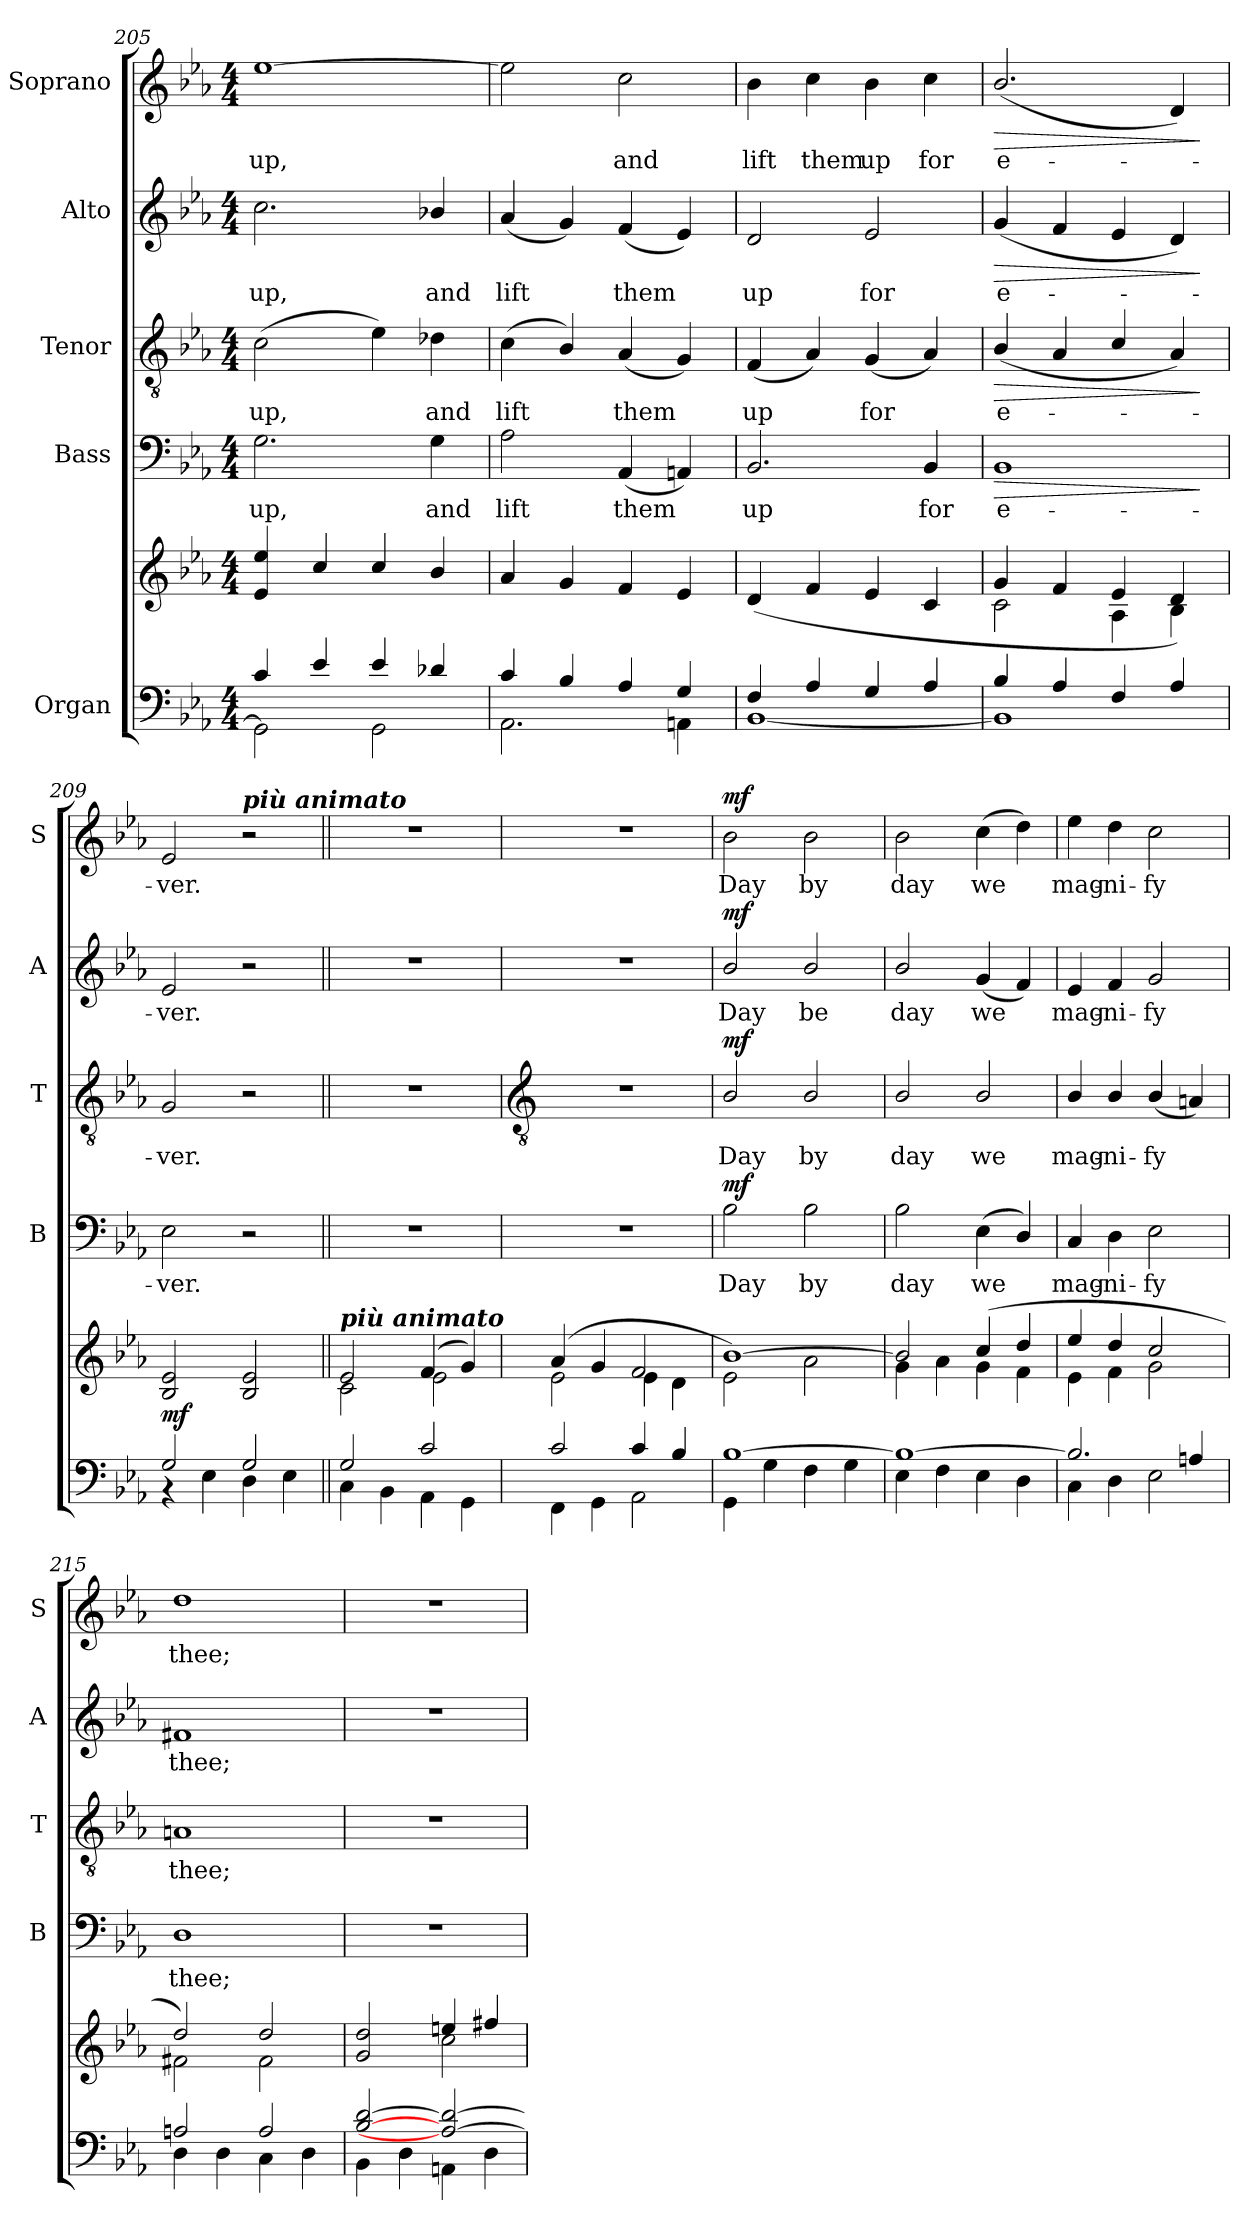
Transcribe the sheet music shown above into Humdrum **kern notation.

**kern	**kern	**dynam	**kern	**text	**dynam	**kern	**text	**dynam	**kern	**text	**dynam	**kern	**text	**dynam
*part5	*part5	*part5	*part4	*part4	*part4	*part3	*part3	*part3	*part2	*part2	*part2	*part1	*part1	*part1
*staff6	*staff5	*staff5/6	*staff4	*staff4	*staff4	*staff3	*staff3	*staff3	*staff2	*staff2	*staff2	*staff1	*staff1	*staff1
*I"Organ	*	*	*I"Bass	*	*	*I"Tenor	*	*	*I"Alto	*	*	*I"Soprano	*	*
*	*	*	*I'B	*	*	*I'T	*	*	*I'A	*	*	*I'S	*	*
*clefF4	*clefG2	*	*clefF4	*	*	*clefGv2	*	*	*clefG2	*	*	*clefG2	*	*
*k[b-e-a-]	*k[b-e-a-]	*	*k[b-e-a-]	*	*	*k[b-e-a-]	*	*	*k[b-e-a-]	*	*	*k[b-e-a-]	*	*
*E-:	*E-:	*	*E-:	*	*	*E-:	*	*	*E-:	*	*	*E-:	*	*
*M4/4	*M4/4	*	*M4/4	*	*	*M4/4	*	*	*M4/4	*	*	*M4/4	*	*
=205	=205	=205	=205	=205	=205	=205	=205	=205	=205	=205	=205	=205	=205	=205
*^	*^	*	*	*	*	*	*	*	*	*	*	*	*	*
!	!	!	!	!	!	!LO:LY:b	!	!	!LO:LY:b	!	!	!LO:LY:b	!	!	!LO:LY:b	!
4c/	2GG\]	4e-/ 4ee-/	2ryy	.	2.G	up,	.	(>2c	up,	.	2.cc	up,	.	[1ee-	up,	.
4e-/	.	4cc/	.	.	.	.	.	.	.	.	.	.	.	.	.	.
(>4e-/	2GG\	4cc/	2ryy	.	.	.	.	4e-)	.	.	.	.	.	.	.	.
!	!	!	!	!	!	!LO:LY:b	!	!	!LO:LY:b	!	!	!LO:LY:b	!	!	!	!
4d-X/	.	4b-/	.	.	4G	and	.	4d-X	and	.	4b-X/	and	.	.	.	.
=206	=206	=206	=206	=206	=206	=206	=206	=206	=206	=206	=206	=206	=206	=206	=206	=206
!	!	!	!	!	!	!LO:LY:b	!	!	!LO:LY:b	!	!	!LO:LY:b	!	!	!	!
4c/	2.AA-\	4a-/	2ryy	.	2A-	lift	.	(<4c	lift	.	(<4a-	lift	.	2ee-]	.	.
4B-/	.	4g/	.	.	.	.	.	4B-/)	.	.	4g)	.	.	.	.	.
!	!	!	!	!	!	!LO:LY:b	!	!	!LO:LY:b	!	!	!LO:LY:b	!	!	!LO:LY:b	!
4A-/	.	4f/	2ryy	.	(<4AA-	them	.	(<4A-	them	.	(<4f	them	.	2cc	and	.
4G/	4AAn\	4e-/)	.	.	4AAn)	.	.	4G)	.	.	4e-)	.	.	.	.	.
=207	=207	=207	=207	=207	=207	=207	=207	=207	=207	=207	=207	=207	=207	=207	=207	=207
!	!	!	!	!	!	!LO:LY:b	!	!	!LO:LY:b	!	!	!LO:LY:b	!	!	!LO:LY:b	!
4F/	[1BB-\	(>4d/	2ryy	.	2.BB-	up	.	(<4F	up	.	2d	up	.	4b-	lift	.
!	!	!	!	!	!	!	!	!	!	!	!	!	!	!	!LO:LY:b	!
4A-/	.	4f/	.	.	.	.	.	4A-)	.	.	.	.	.	4cc	them	.
!	!	!	!	!	!	!	!	!	!LO:LY:b	!	!	!LO:LY:b	!	!	!LO:LY:b	!
4G/	.	4e-/	2ryy	.	.	.	.	(<4G	for	.	2e-	for	.	4b-	up	.
!	!	!	!	!	!	!LO:LY:b	!	!	!	!	!	!	!	!	!LO:LY:b	!
4A-/	.	4c/	.	.	4BB-	for	.	4A-)	.	.	.	.	.	4cc	for	.
=208	=208	=208	=208	=208	=208	=208	=208	=208	=208	=208	=208	=208	=208	=208	=208	=208
!	!	!	!	!	!	!LO:LY:b	!LO:HP:b	!	!LO:LY:b	!LO:HP:b	!	!LO:LY:b	!LO:HP:b	!	!LO:LY:b	!LO:HP:b
4B-/	1BB-\]	4g/	2c\	.	1BB-	e-	>	(<4B-/	e-	>	(<4g	e-	>	(<2.b-/	e-	>
4A-/	.	4f/	.	.	.	.	.	4A-	.	.	4f	.	.	.	.	.
4F/	.	4e-/	4A-\	.	.	.	.	4c/	.	.	4e-	.	.	.	.	.
4A-/	.	4d/)	4B-\	.	.	.	.	4A-)	.	.	4d)	.	.	4d)	.	.
*v	*v	*	*	*	*	*	*	*	*	*	*	*	*	*	*	*
*	*v	*v	*	*	*	*	*	*	*	*	*	*	*	*	*
.	.	.	.	.	]	.	.	]	.	.	]	.	.	]
=209	=209	=209	=209	=209	=209	=209	=209	=209	=209	=209	=209	=209	=209	=209
*^	*^	*	*	*	*	*	*	*	*	*	*	*	*	*
!	!	!	!	!LO:DY:a=2	!	!LO:LY:b	!	!	!LO:LY:b	!	!	!LO:LY:b	!	!	!LO:LY:b	!
2G/	4r	2B-/ 2e-/	2ryy	mf	2E-	-ver.	.	2G	ver.	.	2e-	ver.	.	2e-	ver.	.
.	4E-\	.	.	.	.	.	.	.	.	.	.	.	.	.	.	.
!	!	!	!	!	!	!	!	!	!	!	!	!	!	!LO:TX:a:Bi:t=più animato	!	!
2G/	4D\	2B-/ 2e-/	2ryy	.	2r	.	.	2r	.	.	2r	.	.	2r	.	.
.	4E-\	.	.	.	.	.	.	.	.	.	.	.	.	.	.	.
=210||	=210||	=210||	=210||	=210||	=210||	=210||	=210||	=210||	=210||	=210||	=210||	=210||	=210||	=210||	=210||	=210||
!	!	!LO:TX:a:Bi:t=più animato	!	!	!	!	!	!	!	!	!	!	!	!	!	!
2G/	4C\	2e-/	2c\	.	1r	.	.	1r	.	.	1r	.	.	1r	.	.
.	4BB-\	.	.	.	.	.	.	.	.	.	.	.	.	.	.	.
2c/	4AA-\	(>4f/	2e-\	.	.	.	.	.	.	.	.	.	.	.	.	.
.	4GG\	4g/)	.	.	.	.	.	.	.	.	.	.	.	.	.	.
!!LO:LB:g=z
=211	=211	=211	=211	=211	=211	=211	=211	=211	=211	=211	=211	=211	=211	=211	=211	=211
*	*	*	*	*	*	*	*	*clefGv2	*	*	*	*	*	*	*	*
2c/	4FF\	(>4a-/	2e-\	.	1r	.	.	1r	.	.	1r	.	.	1r	.	.
.	4GG\	4g/	.	.	.	.	.	.	.	.	.	.	.	.	.	.
4c/	2AA-\	2f/	4e-\	.	.	.	.	.	.	.	.	.	.	.	.	.
4B-/	.	.	4d\	.	.	.	.	.	.	.	.	.	.	.	.	.
=212	=212	=212	=212	=212	=212	=212	=212	=212	=212	=212	=212	=212	=212	=212	=212	=212
!	!	!	!	!	!	!LO:LY:b	!LO:DY:b	!	!LO:LY:b	!LO:DY:b	!	!LO:LY:b	!LO:DY:b	!	!LO:LY:b	!LO:DY:b
[1B-/	4GG\	[1b-/)	2e-\	.	2B-	Day	mf	2B-/	Day	mf	2b-/	Day	mf	2b-	Day	mf
.	4G\	.	.	.	.	.	.	.	.	.	.	.	.	.	.	.
!	!	!	!	!	!	!LO:LY:b	!	!	!LO:LY:b	!	!	!LO:LY:b	!	!	!LO:LY:b	!
.	4F\	.	2a-\	.	2B-	by	.	2B-/	by	.	2b-/	be	.	2b-	by	.
.	4G\	.	.	.	.	.	.	.	.	.	.	.	.	.	.	.
=213	=213	=213	=213	=213	=213	=213	=213	=213	=213	=213	=213	=213	=213	=213	=213	=213
!	!	!	!	!	!	!LO:LY:b	!	!	!LO:LY:b	!	!	!LO:LY:b	!	!	!LO:LY:b	!
1B-/_	4E-\	2b-/]	4g\	.	2B-	day	.	2B-/	day	.	2b-/	day	.	2b-	day	.
.	4F\	.	4a-\	.	.	.	.	.	.	.	.	.	.	.	.	.
!	!	!	!	!	!	!LO:LY:b	!	!	!LO:LY:b	!	!	!LO:LY:b	!	!	!LO:LY:b	!
.	4E-\	(>4cc/	4g\	.	(<4E-	we	.	2B-/	we	.	(<4g	we	.	(>4cc	we	.
.	4D\	4dd/	4f\	.	4D/)	.	.	.	.	.	4f)	.	.	4dd)	.	.
=214	=214	=214	=214	=214	=214	=214	=214	=214	=214	=214	=214	=214	=214	=214	=214	=214
!	!	!	!	!	!	!LO:LY:b	!	!	!LO:LY:b	!	!	!LO:LY:b	!	!	!LO:LY:b	!
2.B-/]	4C\	4ee-/	4e-\	.	4C	mag-	.	4B-/	mag-	.	4e-	mag-	.	4ee-	mag-	.
!	!	!	!	!	!	!LO:LY:b	!	!	!LO:LY:b	!	!	!LO:LY:b	!	!	!LO:LY:b	!
.	4D\	4dd/	4f\	.	4D	-ni-	.	4B-/	-ni-	.	4f	-ni-	.	4dd	-ni-	.
!	!	!	!	!	!	!LO:LY:b	!	!	!LO:LY:b	!	!	!LO:LY:b	!	!	!LO:LY:b	!
.	2E-\	2cc/	2g\	.	2E-	-fy	.	(<4B-/	-fy	.	2g	-fy	.	2cc	-fy	.
4An/	.	.	.	.	.	.	.	4An)	.	.	.	.	.	.	.	.
=215	=215	=215	=215	=215	=215	=215	=215	=215	=215	=215	=215	=215	=215	=215	=215	=215
!	!	!	!	!	!	!LO:LY:b	!	!	!LO:LY:b	!	!	!LO:LY:b	!	!	!LO:LY:b	!
2An/	4D\	2dd/)	2f#X\	.	1D	thee;	.	1An	thee;	.	1f#X	thee;	.	1dd	thee;	.
.	4D\	.	.	.	.	.	.	.	.	.	.	.	.	.	.	.
2A/	4C\	2dd/	2f#\	.	.	.	.	.	.	.	.	.	.	.	.	.
.	4D\	.	.	.	.	.	.	.	.	.	.	.	.	.	.	.
=216	=216	=216	=216	=216	=216	=216	=216	=216	=216	=216	=216	=216	=216	=216	=216	=216
[2B-/ [2d/	4BB-\	2g/ 2dd/	2ryy	.	1r	.	.	1r	.	.	1r	.	.	1r	.	.
.	4D\	.	.	.	.	.	.	.	.	.	.	.	.	.	.	.
2A/_ 2d/_	4AAn\	4een/	2cc\	.	.	.	.	.	.	.	.	.	.	.	.	.
.	4D\	4ff#X/	.	.	.	.	.	.	.	.	.	.	.	.	.	.
*v	*v	*	*	*	*	*	*	*	*	*	*	*	*	*	*	*
*	*v	*v	*	*	*	*	*	*	*	*	*	*	*	*	*
=	=	=	=	=	=	=	=	=	=	=	=	=	=	=
*-	*-	*-	*-	*-	*-	*-	*-	*-	*-	*-	*-	*-	*-	*-
